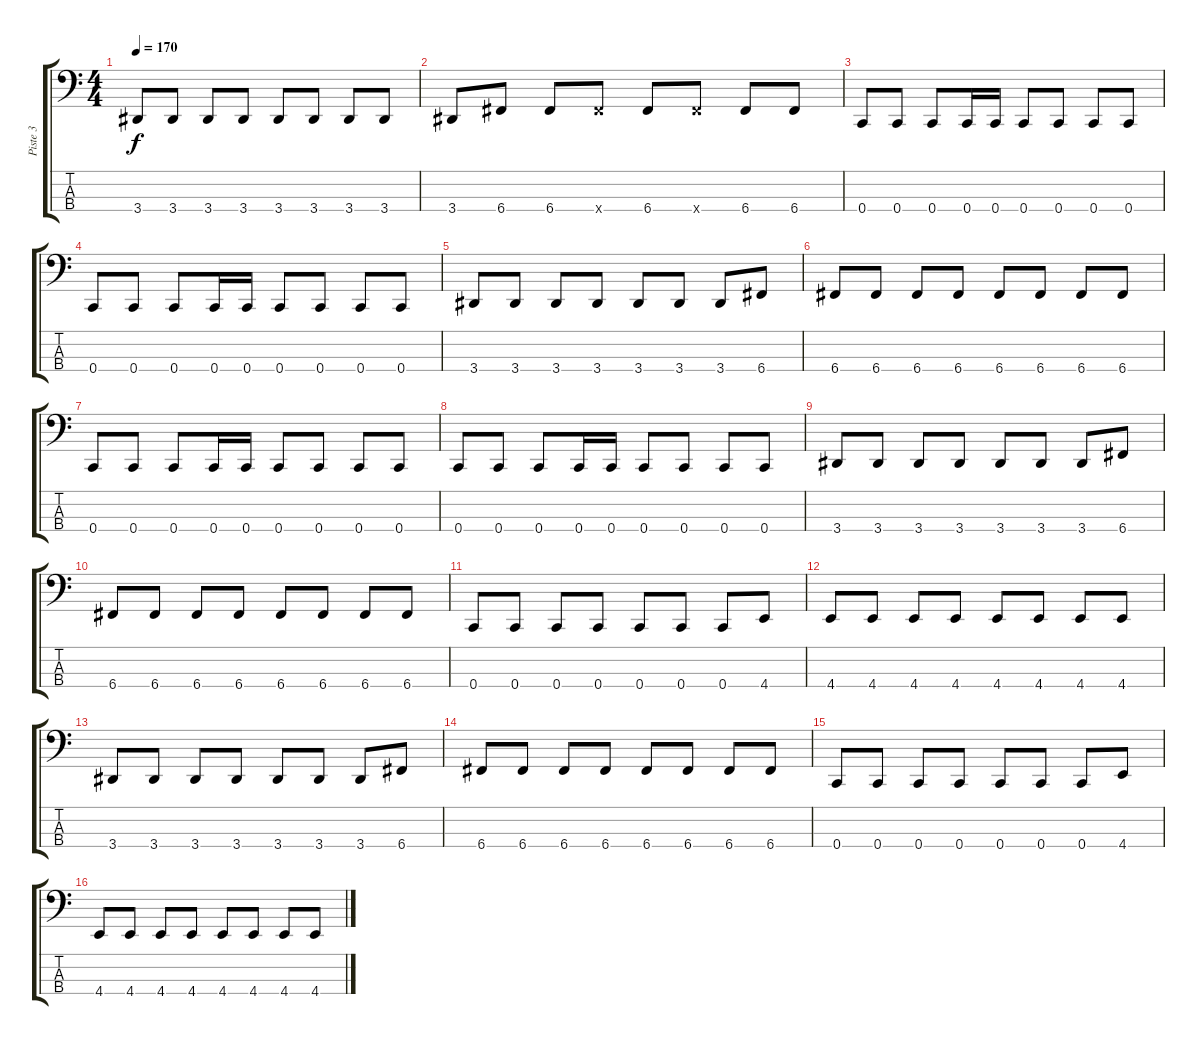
\track ("Piste 3" "Piste 3") {instrument electricbasspick}
\staff {score tabs}
\tuning (F2 C2 G1 C1) {hide}
\ts (4 4)
\tempo 170
\clef f4
\ks c
3.4.8{dy f} 3.4.8 3.4.8 3.4.8 3.4.8 3.4.8 3.4.8 3.4.8 |
3.4.8 6.4.8 6.4.8 6.4{x}.8 6.4.8 6.4{x}.8 6.4.8 6.4.8 |
0.4.8 0.4.8 0.4.8 0.4.16 0.4.16 0.4.8 0.4.8 0.4.8 0.4.8 |
0.4.8 0.4.8 0.4.8 0.4.16 0.4.16 0.4.8 0.4.8 0.4.8 0.4.8 |
3.4.8 3.4.8 3.4.8 3.4.8 3.4.8 3.4.8 3.4.8 6.4.8 |
6.4.8 6.4.8 6.4.8 6.4.8 6.4.8 6.4.8 6.4.8 6.4.8 |
0.4.8 0.4.8 0.4.8 0.4.16 0.4.16 0.4.8 0.4.8 0.4.8 0.4.8 |
0.4.8 0.4.8 0.4.8 0.4.16 0.4.16 0.4.8 0.4.8 0.4.8 0.4.8 |
3.4.8 3.4.8 3.4.8 3.4.8 3.4.8 3.4.8 3.4.8 6.4.8 |
6.4.8 6.4.8 6.4.8 6.4.8 6.4.8 6.4.8 6.4.8 6.4.8 |
0.4.8 0.4.8 0.4.8 0.4.8 0.4.8 0.4.8 0.4.8 4.4.8 |
4.4.8 4.4.8 4.4.8 4.4.8 4.4.8 4.4.8 4.4.8 4.4.8 |
3.4.8 3.4.8 3.4.8 3.4.8 3.4.8 3.4.8 3.4.8 6.4.8 |
6.4.8 6.4.8 6.4.8 6.4.8 6.4.8 6.4.8 6.4.8 6.4.8 |
0.4.8 0.4.8 0.4.8 0.4.8 0.4.8 0.4.8 0.4.8 4.4.8 |
4.4.8 4.4.8 4.4.8 4.4.8 4.4.8 4.4.8 4.4.8 4.4.8
